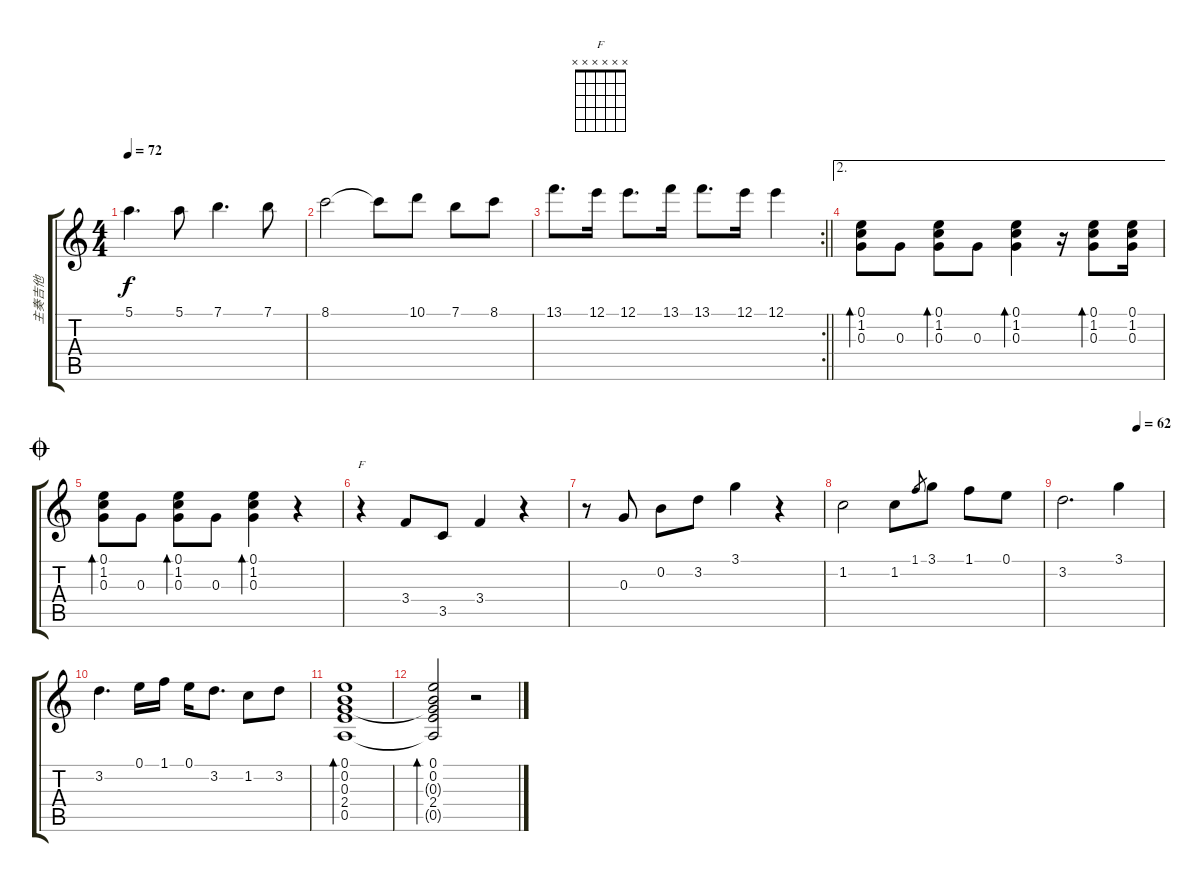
\track ("主奏吉他" "主奏吉他") {instrument acousticguitarsteel}
\staff {score tabs}
\tuning (E4 B3 G3 D3 A2 E2) {hide}
\chord ("F" x x x x x x)
\ts (4 4)
\tempo 72
\clef g2
\ks c
5.1.4{d dy f} 5.1.8 7.1.4{d} 7.1.8 |
8.1.2 8.1{t}.8 10.1.8 7.1.8 8.1.8 |
\rc 2
\barLineRight lightlight
13.1.8{d} 12.1.16 12.1.8{d} 13.1.16 13.1.8{d} 12.1.16 12.1.4 |
\ae 2
(0.1 1.2 0.3).8{bd 240} 0.3.8 (0.1 1.2 0.3).8{bd 240} 0.3.8 (0.1 1.2 0.3).4{bd 240} r.16 (0.1 1.2 0.3).8{bd 240} (0.1 1.2 0.3).16 |
\jump coda
(0.1 1.2 0.3).8{bd 240} 0.3.8 (0.1 1.2 0.3).8{bd 240} 0.3.8 (0.1 1.2 0.3).4{bd 240} r.4 |
r.4{ch "F"} 3.4.8 3.5.8 3.4.4 r.4 |
r.8 0.3.8 0.2.8 3.2.8 3.1.4 r.4 |
1.2.2 1.2.8 1.1.8{gr} 3.1.8 1.1.8 0.1.8 |
\tempo (62 0.75)
3.2.2{d} 3.1.4{volume 13} |
3.2.4{d} 0.1.16 1.1.16 0.1.16 3.2.8{d} 1.2.8 3.2.8 |
(0.1 0.2 0.3 2.4 0.5).1{bd 480} |
(0.1 0.2 0.3{t} 2.4 0.5{t}).2{bd 480} r.2
